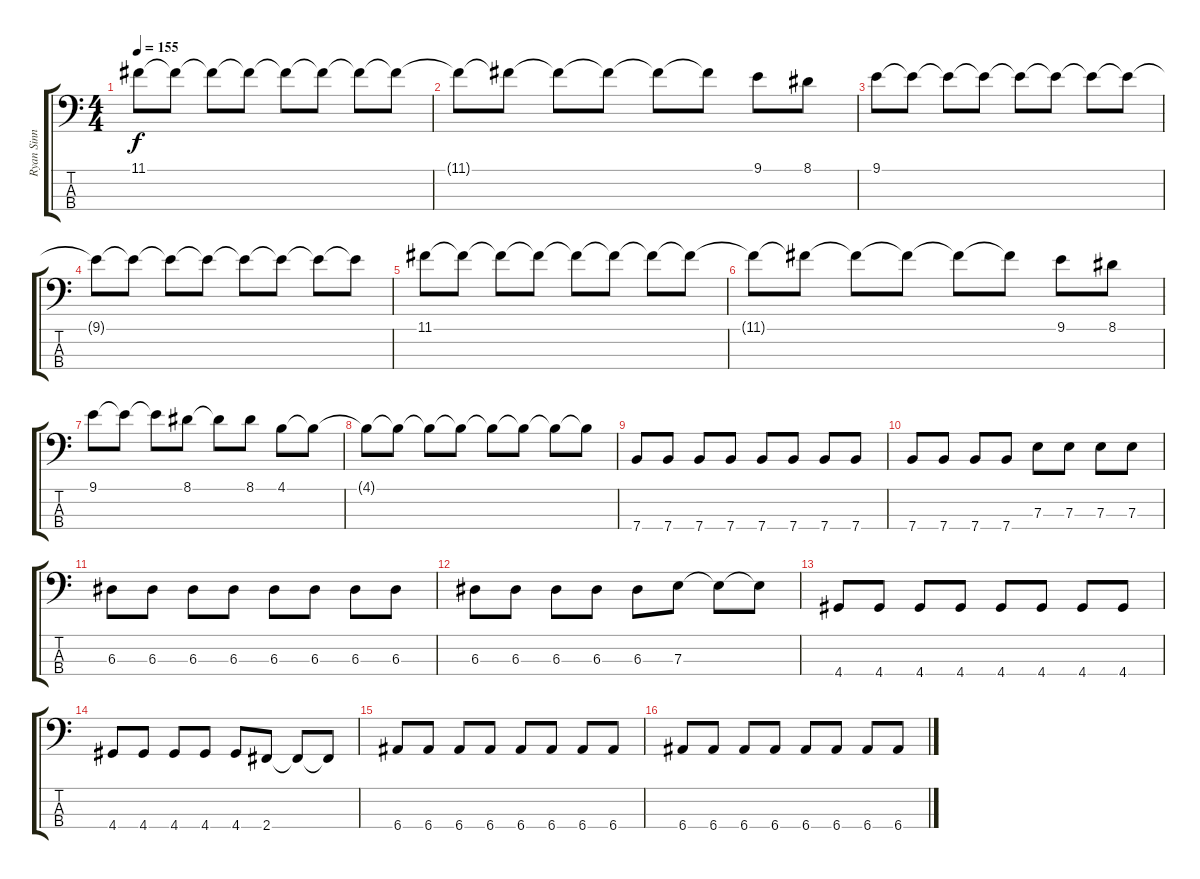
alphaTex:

\track ("Ryan Sinn - Bass Guitar" "Ryan Sinn ") {instrument electricbasspick}
\staff {score tabs}
\tuning (G2 D2 A1 E1) {hide}
\ts (4 4)
\tempo 155
\clef f4
\ks c
11.1.8{dy f} 11.1{t}.8 11.1{t}.8 11.1{t}.8 11.1{t}.8 11.1{t}.8 11.1{t}.8 11.1{t}.8 |
11.1{t}.8 11.1{t}.8 11.1{t}.8 11.1{t}.8 11.1{t}.8 11.1{t}.8 9.1.8 8.1.8 |
9.1.8 9.1{t}.8 9.1{t}.8 9.1{t}.8 9.1{t}.8 9.1{t}.8 9.1{t}.8 9.1{t}.8 |
9.1{t}.8 9.1{t}.8 9.1{t}.8 9.1{t}.8 9.1{t}.8 9.1{t}.8 9.1{t}.8 9.1{t}.8 |
11.1.8 11.1{t}.8 11.1{t}.8 11.1{t}.8 11.1{t}.8 11.1{t}.8 11.1{t}.8 11.1{t}.8 |
11.1{t}.8 11.1{t}.8 11.1{t}.8 11.1{t}.8 11.1{t}.8 11.1{t}.8 9.1.8 8.1.8 |
9.1.8 9.1{t}.8 9.1{t}.8 8.1.8 8.1{t}.8 8.1.8 4.1.8 4.1{t}.8 |
4.1{t}.8 4.1{t}.8 4.1{t}.8 4.1{t}.8 4.1{t}.8 4.1{t}.8 4.1{t}.8 4.1{t}.8 |
7.4.8 7.4.8 7.4.8 7.4.8 7.4.8 7.4.8 7.4.8 7.4.8 |
7.4.8 7.4.8 7.4.8 7.4.8 7.3.8 7.3.8 7.3.8 7.3.8 |
6.3.8 6.3.8 6.3.8 6.3.8 6.3.8 6.3.8 6.3.8 6.3.8 |
6.3.8 6.3.8 6.3.8 6.3.8 6.3.8 7.3.8 7.3{t}.8 7.3{t}.8 |
4.4.8 4.4.8 4.4.8 4.4.8 4.4.8 4.4.8 4.4.8 4.4.8 |
4.4.8 4.4.8 4.4.8 4.4.8 4.4.8 2.4.8 2.4{t}.8 2.4{t}.8 |
6.4.8 6.4.8 6.4.8 6.4.8 6.4.8 6.4.8 6.4.8 6.4.8 |
6.4.8 6.4.8 6.4.8 6.4.8 6.4.8 6.4.8 6.4.8 6.4.8
